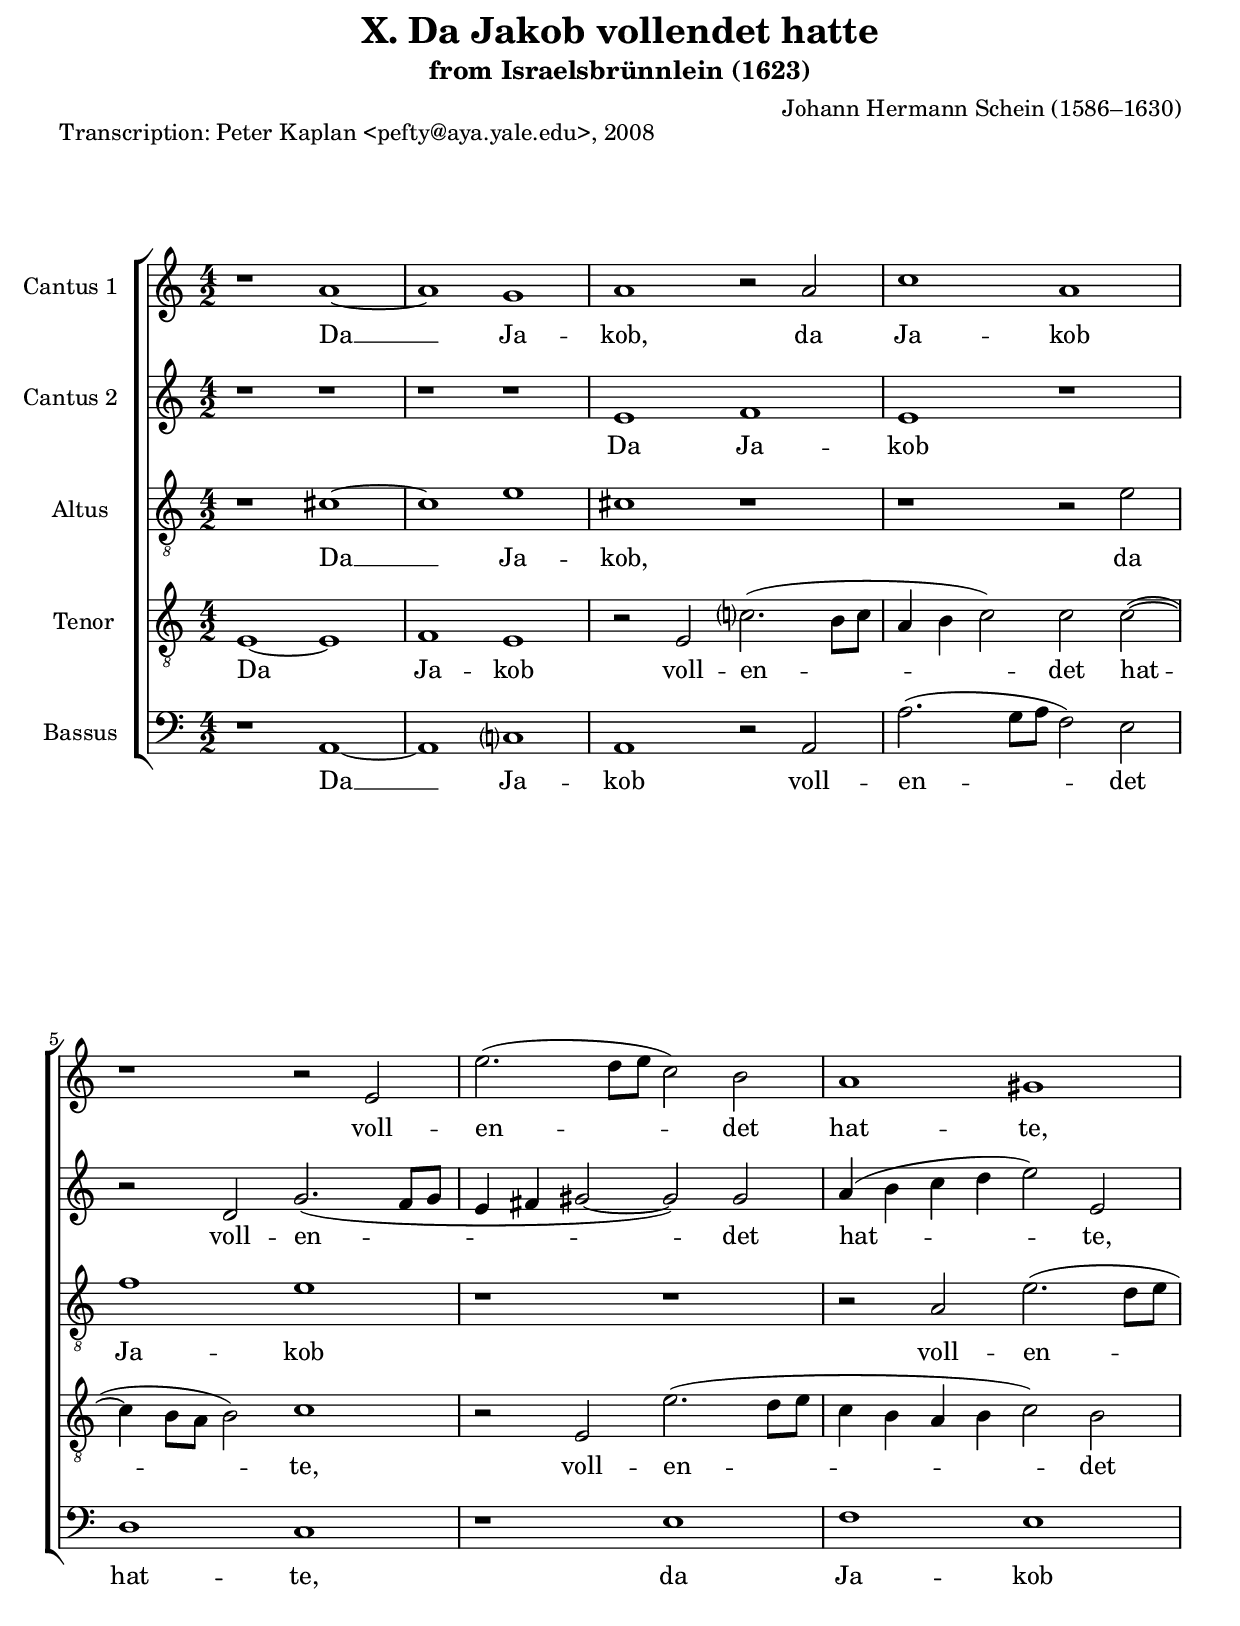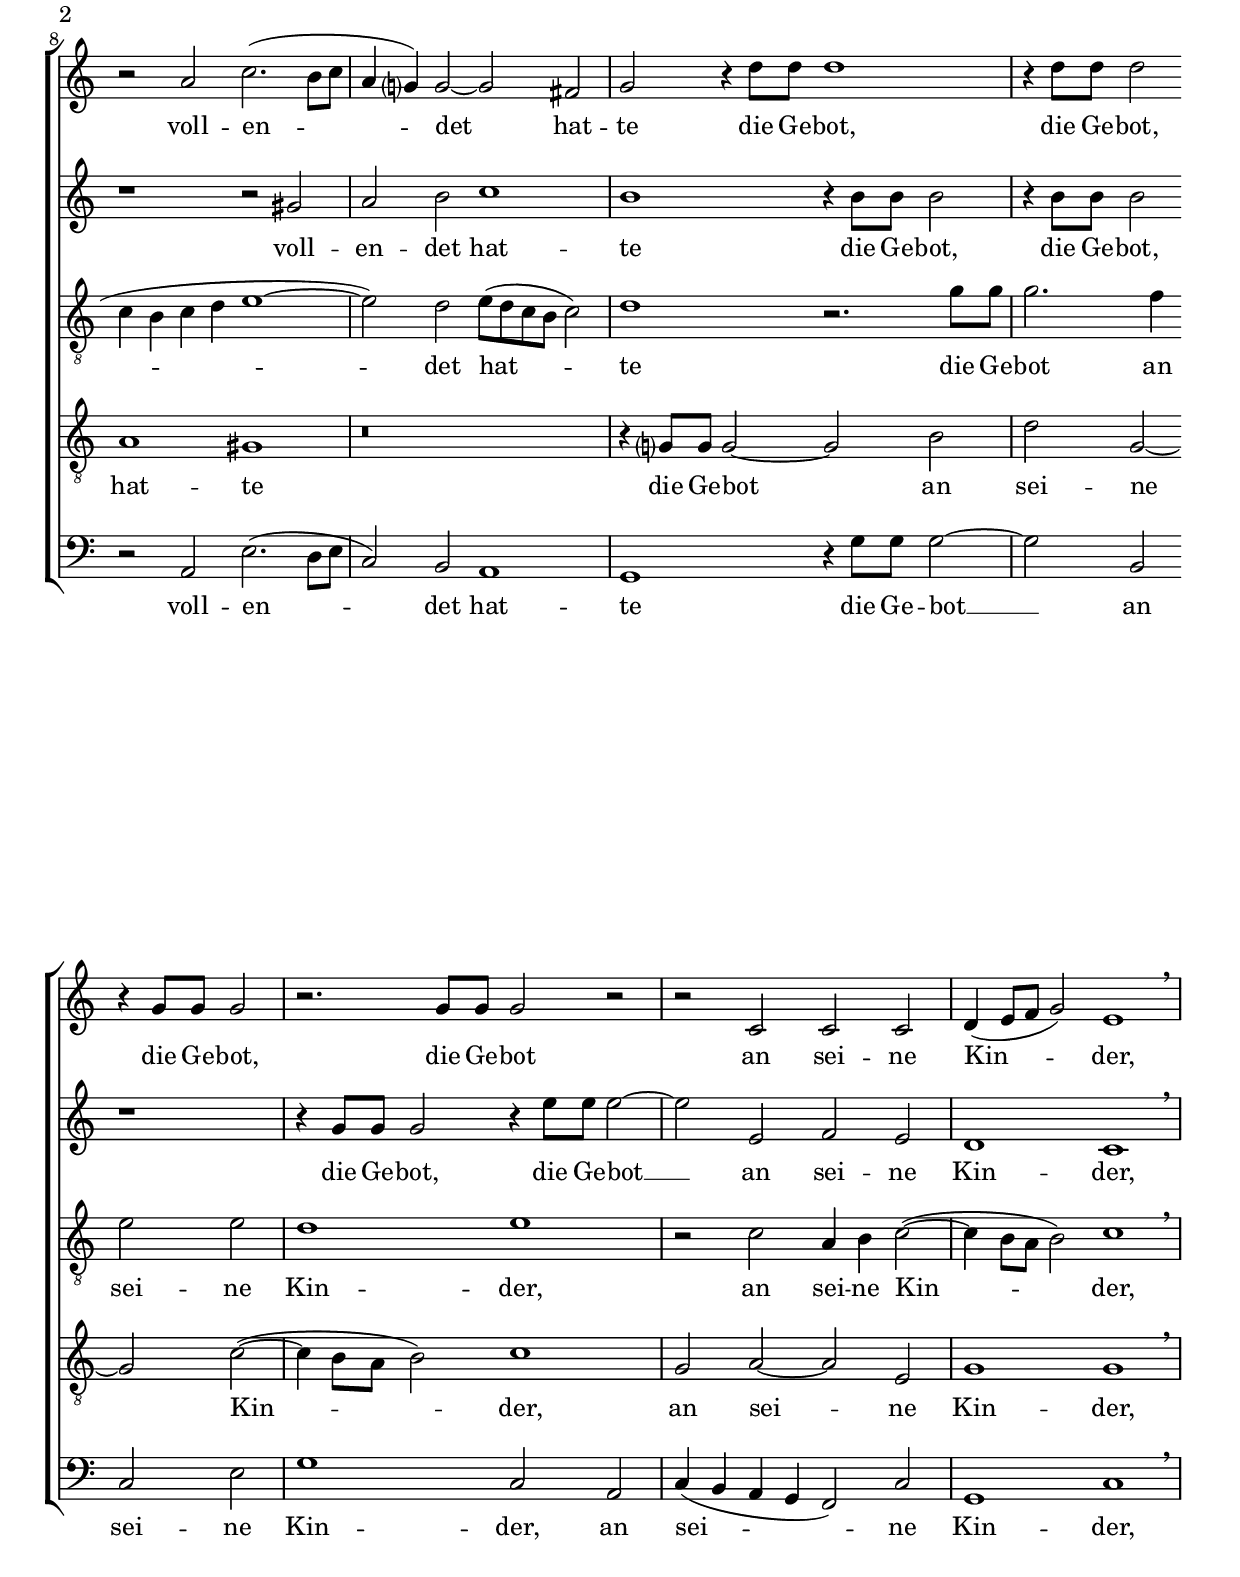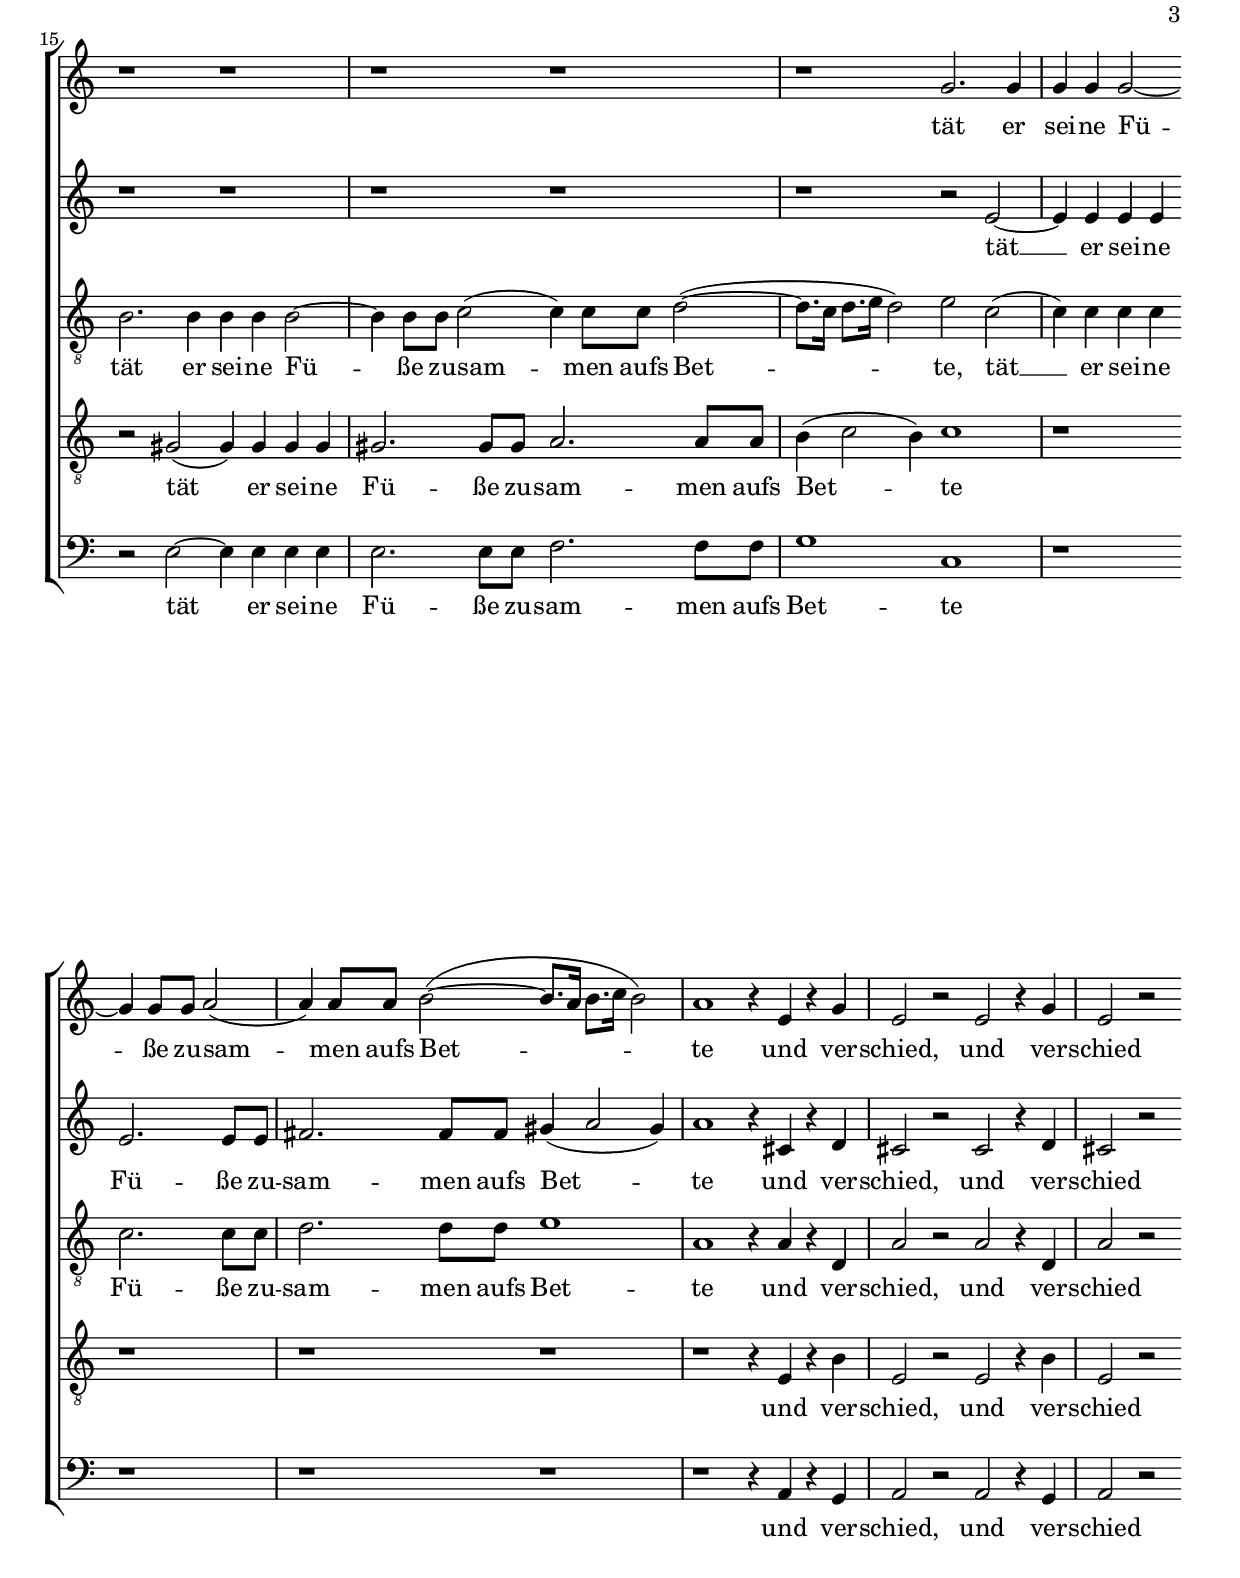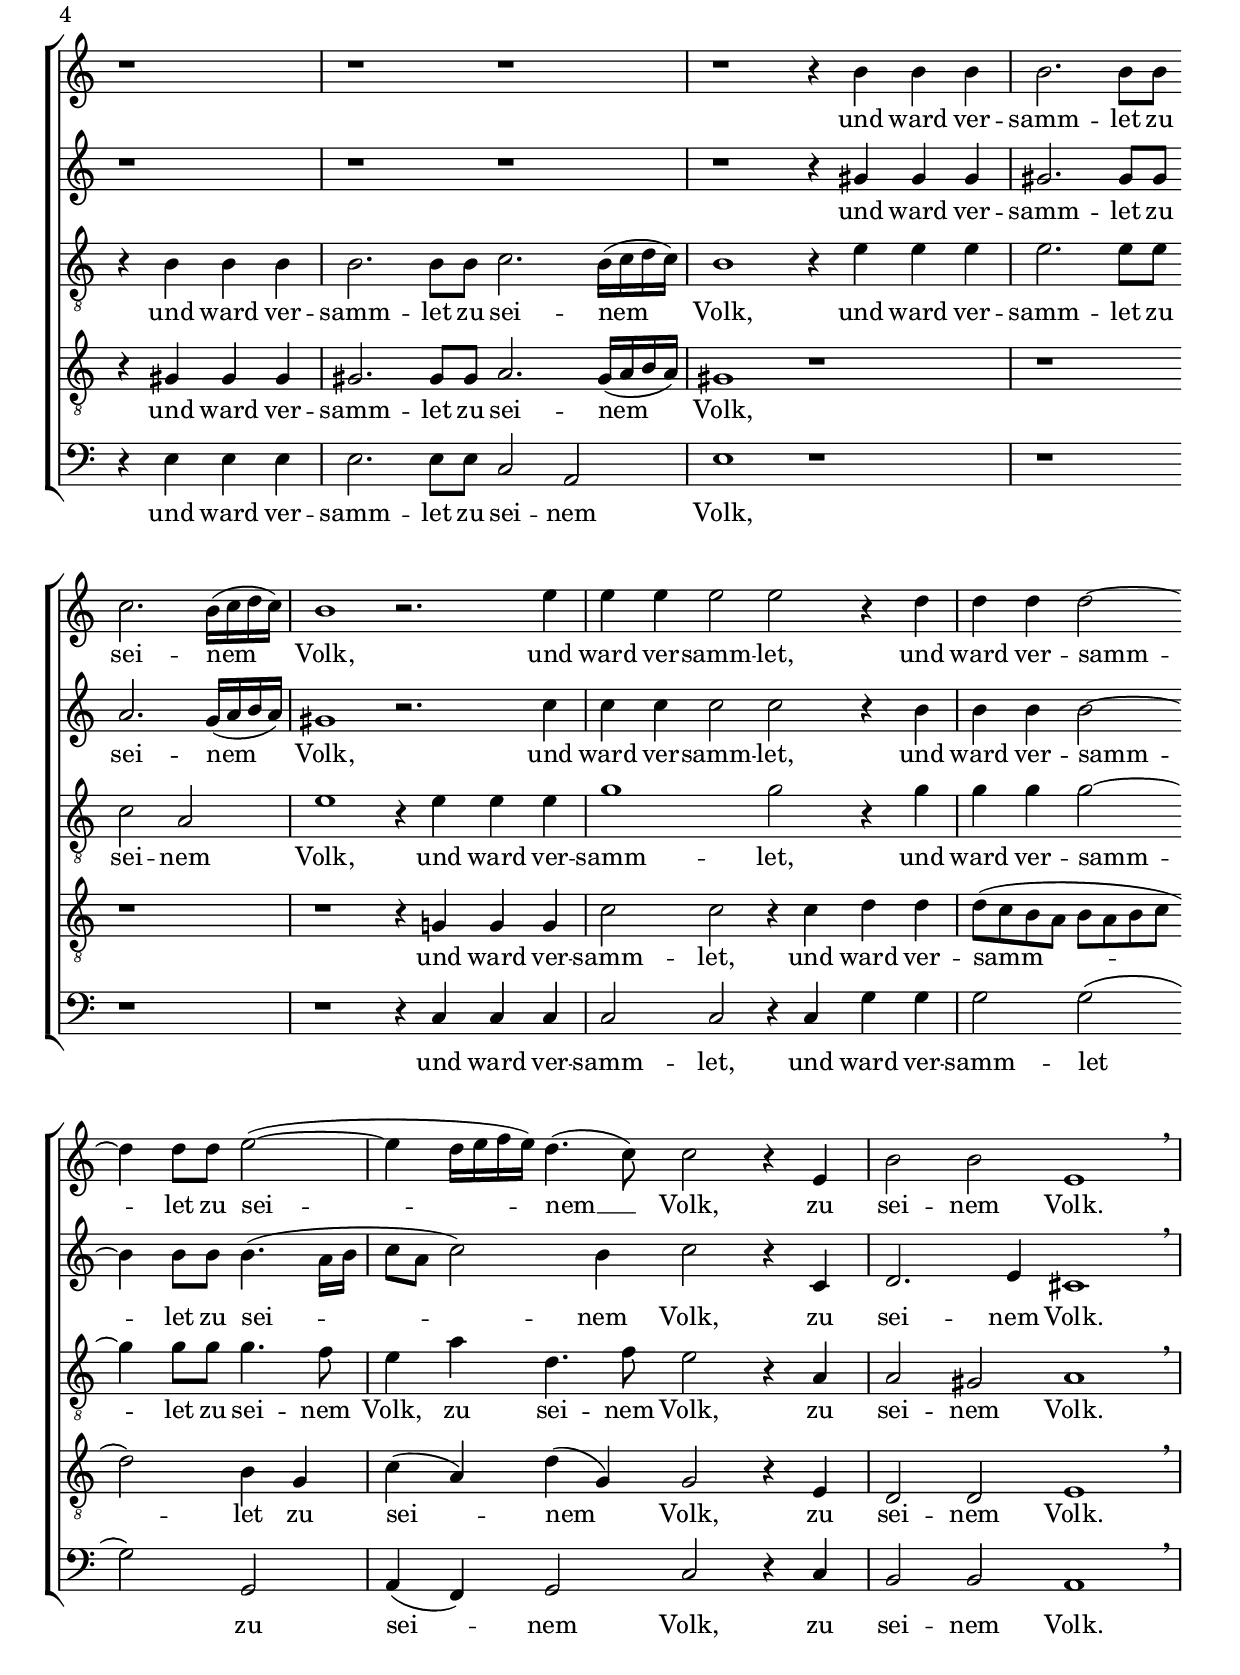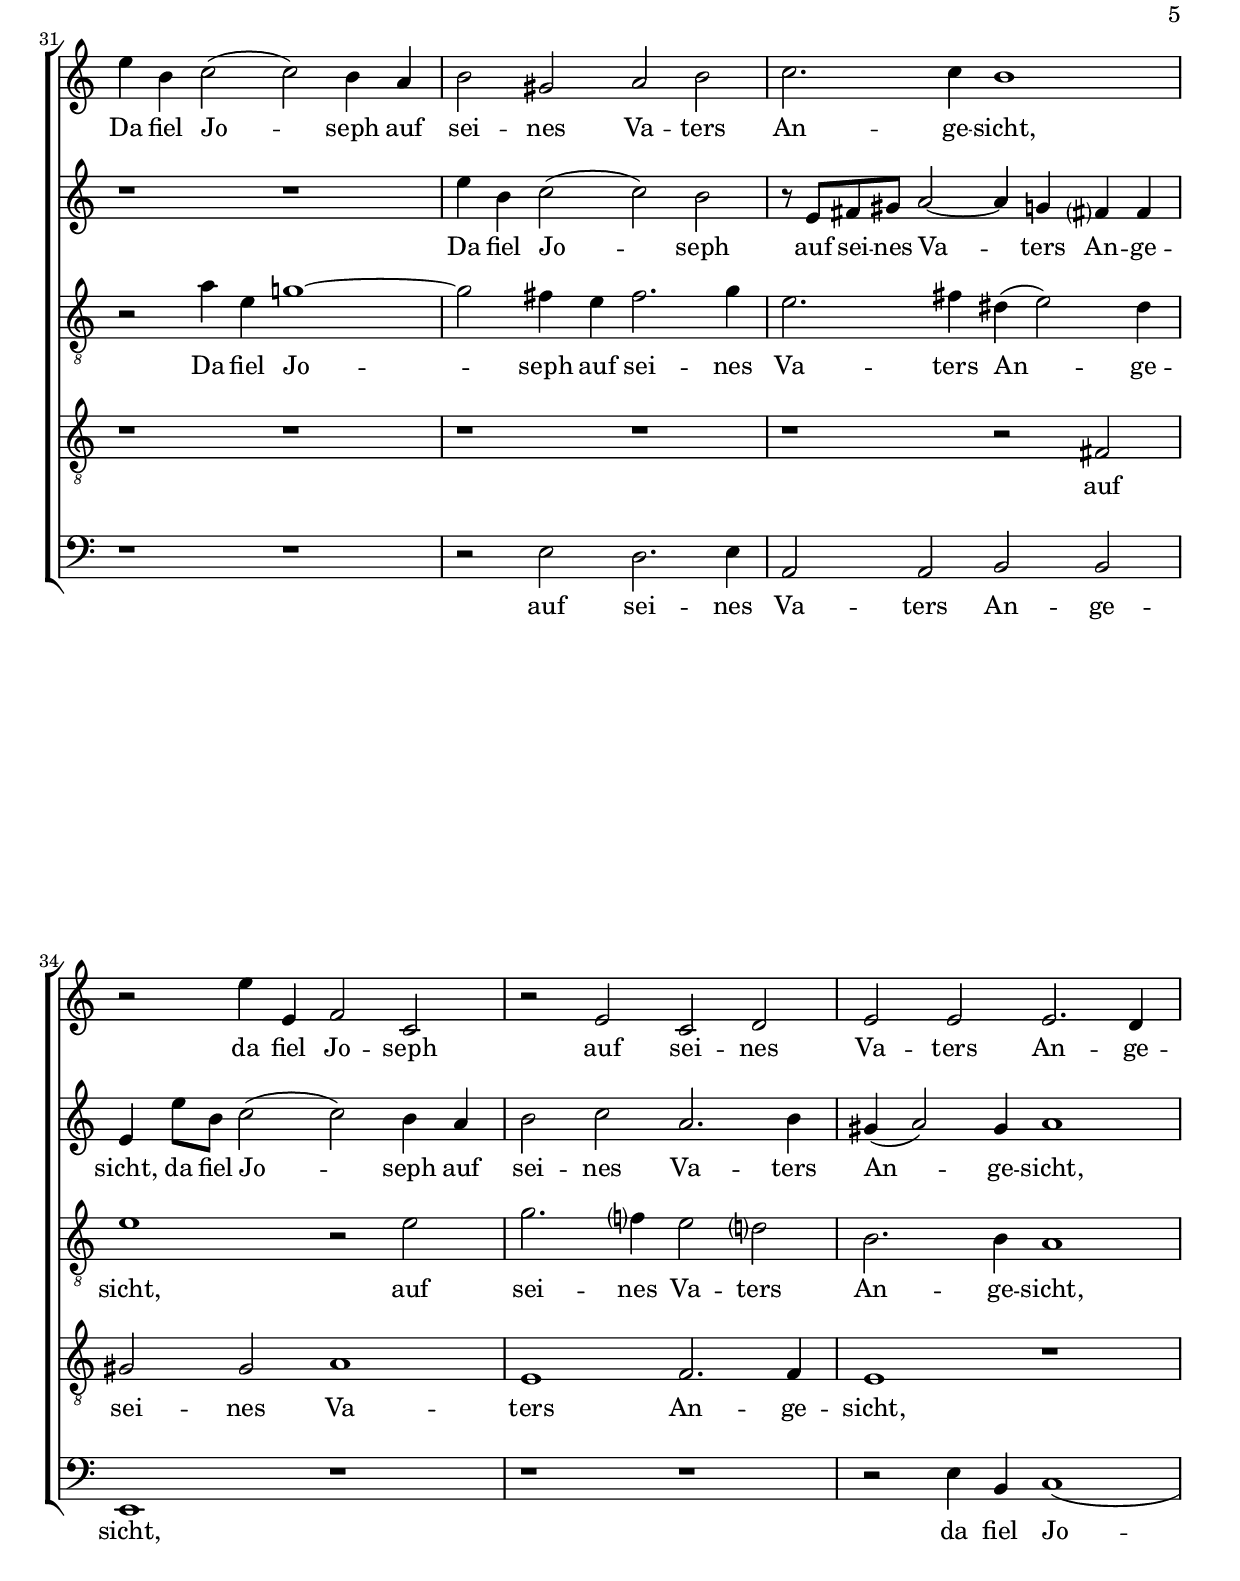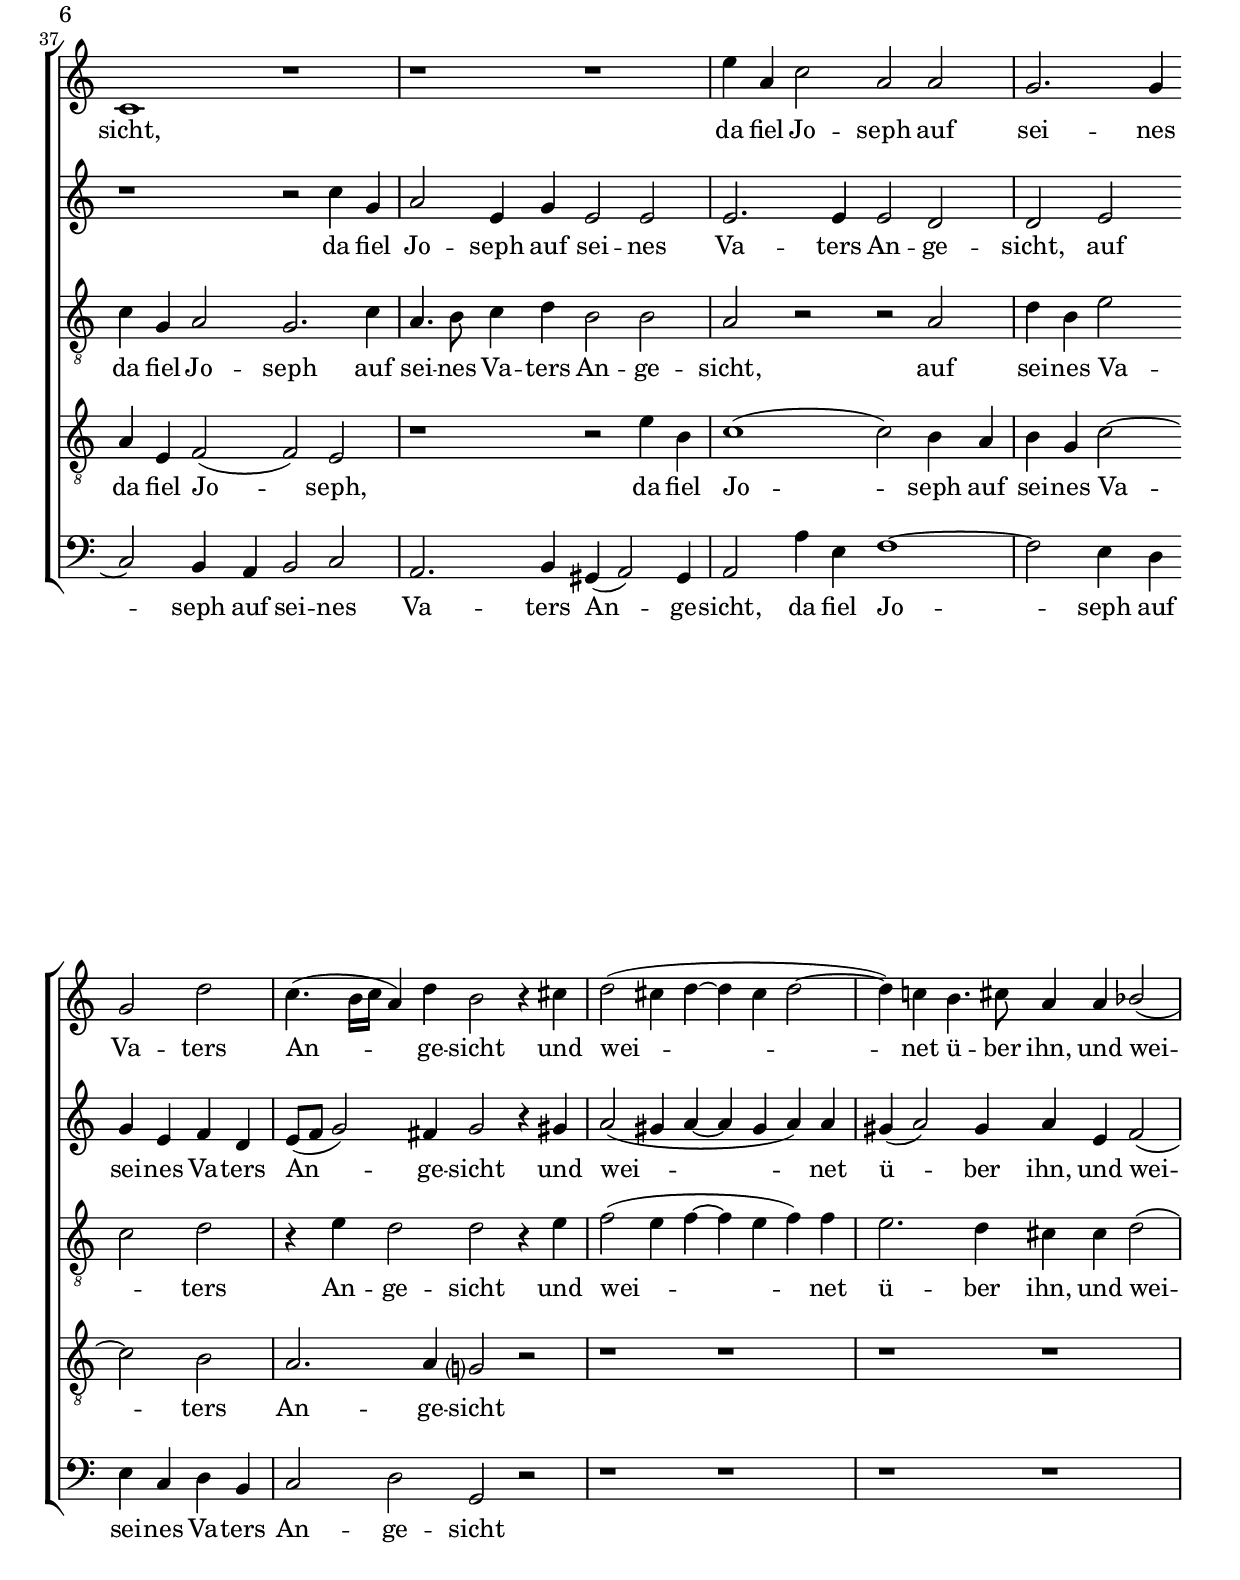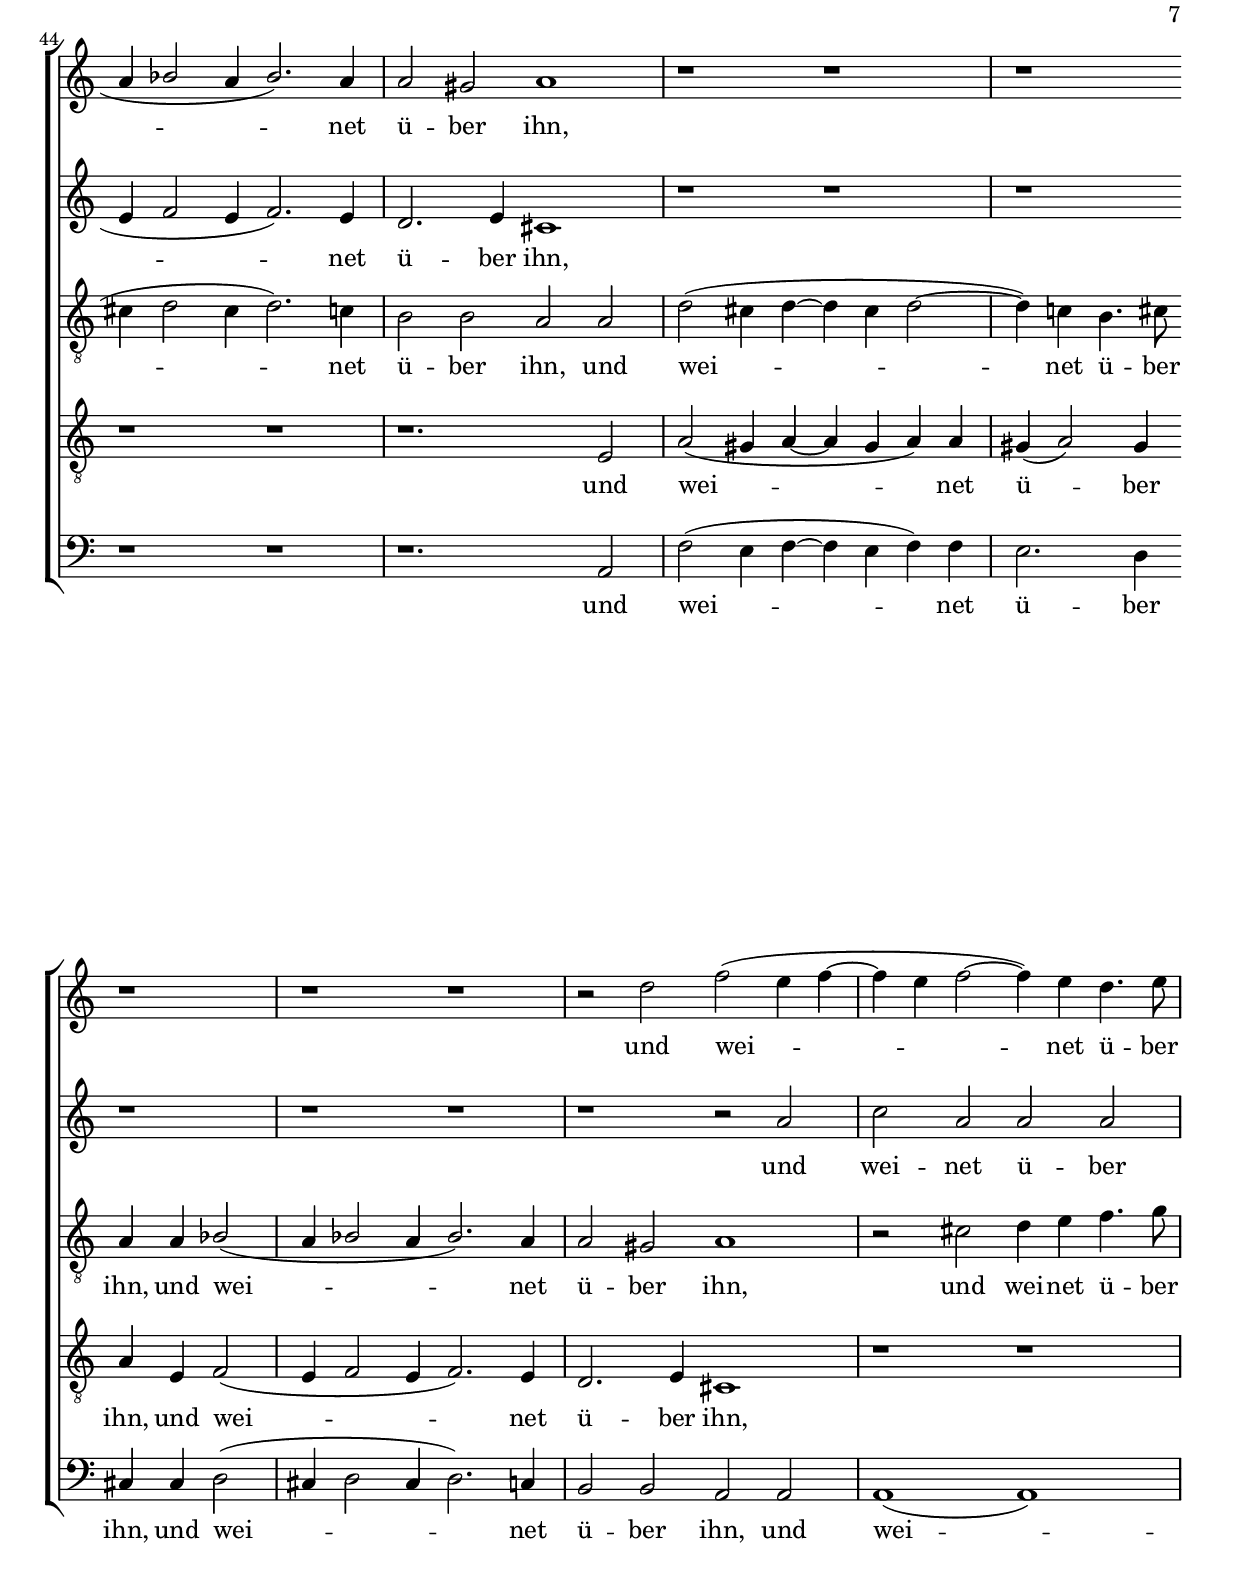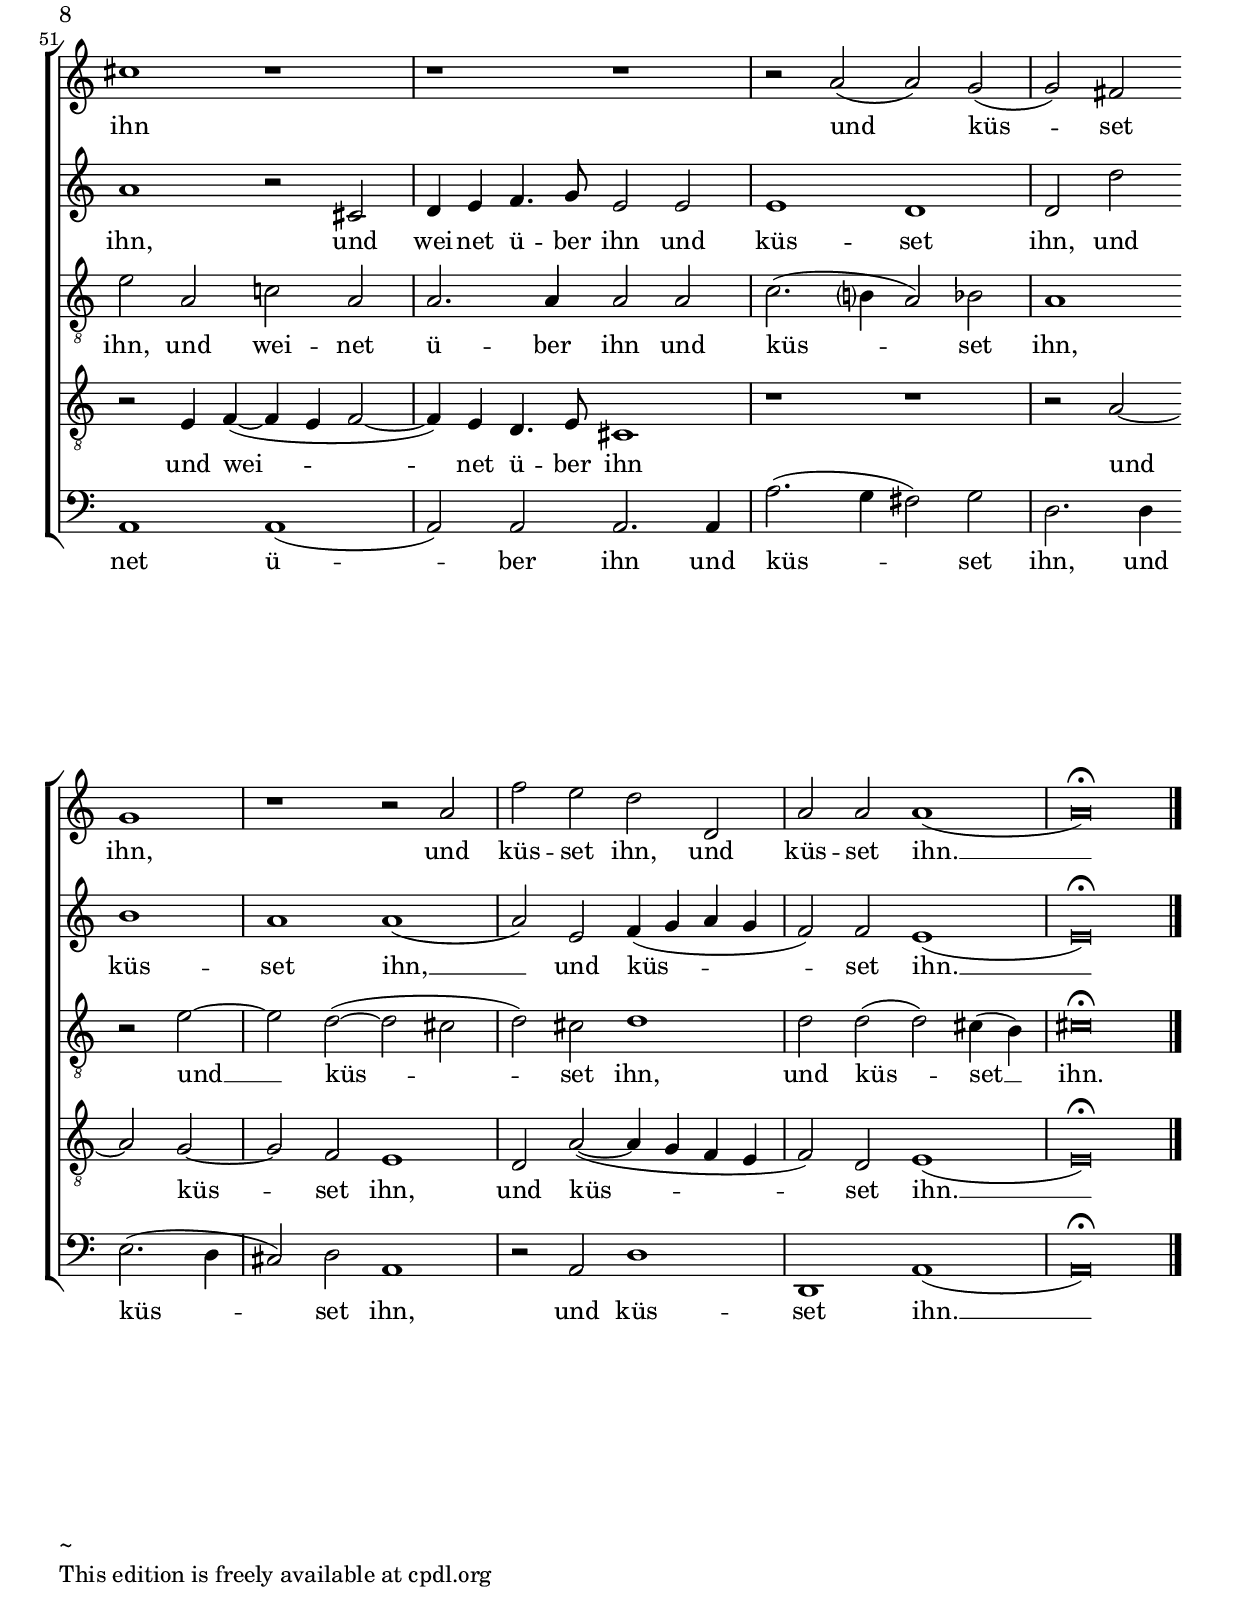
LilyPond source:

     \version "2.10.10"
\paper {
  between-system-space = 2.0\cm
  between-system-padding = #1
  ragged-bottom=##f
  ragged-last-bottom=##f
  bottom-margin = 1.8\cm
  top-margin = 0.1\cm
%  system-count = #6
  systemSeparatorMarkup = ""
}
\header {
    title = "X. Da Jakob vollendet hatte"
    subtitle = "from Israelsbrünnlein (1623)"
    composer = "Johann Hermann Schein (1586–1630)"
    date = "1623"
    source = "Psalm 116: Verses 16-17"
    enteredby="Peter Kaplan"
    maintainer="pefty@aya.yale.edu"
    piece ="Transcription: Peter Kaplan <pefty@aya.yale.edu>, 2008"
    texidoc = "I have tried to limit my own editorial markings and interpretations. 

Translation of text:
When Jacob had finished his charge to his sons, he drew up his feet into the bed, breathed his last, and was gathered to his people.
Then Joseph fell on his father's face, and wept over him and kissed him."
}

     \score { 
      <<
        \new ChoirStaff <<
        \new Staff = Superius <<
               {  
      <<
     \override Stem #'neutral-direction = #up 
     \override Staff.TimeSignature #'style = #'()
        \clef treble
        \key a \minor 
        \new Voice = "Superius" {
     \override NoteHead #'style = #'baroque
        \set Staff.midiInstrument = "synth voice"
        \set Staff.vocalName = "Cantus 1  "

\time 4/2
r1 \bar ":" a'1~
a'1 \bar ":" g'1
a'1 \bar ":" r2 a'
c''1 \bar ":" a'
% mm5
r1 \bar ":" r2 e'
e''2.( d''8 e''  \bar ":" c''2) b'
a'1 \bar ":" gis'
\pageBreak
r2 a' \bar ":" c''2.( b'8 c''     
a'4 g'?) g'2~ \bar ":" g' fis'2
% mm10
g'2 r4 d''8 d'' \bar ":" d''1
r4 d''8 d'' d''2 \bar ":" r4 g'8 g' g'2
r2. g'8 g' \bar ":" g'2 r
r2 c' \bar ":" c' c'
d'4( e'8 f' g'2) \bar ":" e'1
\breathe
\pageBreak
% mm15
r1 \bar ":" r
r1 \bar ":" r
r1  \bar ":"  g'2. g'4
g'4 g' g'2~  \bar ":" g'4 g'8 g' a'2(
a'4) a'8 a' b'2(~   \bar ":" b'8. a'16 b'8. c''16 b'2)
% mm20
a'1  \bar ":" r4 e' r g'
e'2 r  \bar ":" e' r4 g'
e'2 r  \bar ":"  
\pageBreak
                r1
r1 \bar ":" r
r1  \bar ":" r4 b' b' b' 
% mm25
b'2. b'8 b'  \bar ":" c''2. b'16( c'' d'' c'')
b'1  \bar ":" r2. e''4
e''4 e'' e''2  \bar ":" e'' r4 d''4
d''4 d'' d''2~  \bar ":" d''4 d''8 d'' e''2(~
e''4 d''16 e'' f'' e'') d''4.( c''8)  \bar ":" c''2 r4 e'
% mm30
b'2 b'  \bar ":" e'1
\breathe
\pageBreak
e''4 b' c''2(  \bar ":" c''2) b'4 a'
b'2 gis'  \bar ":" a' b'
c''2. c''4  \bar ":" b'1
r2 e''4 e'  \bar ":" f'2 c'
% mm35
r2 e'  \bar ":" c' d'
e'2 e'  \bar ":" e'2. d'4
\pageBreak
c'1  \bar ":" r
r1 \bar ":" r
e''4 a' c''2  \bar ":" a' a'
% mm40
g'2. g'4  \bar ":" g'2 d''
c''4.( b'16 c'' a'4) d''  \bar ":" b'2 r4 cis''4
d''2( cis''4 d''~  \bar ":" d'' cis''4 d''2~
d''4) c''! b'4. cis''8  \bar ":" a'4 a' 
\stemUp
                              bes'2(
a'4 bes'2 a'4  \bar ":" bes'2.) a'4
% mm45
a'2 gis'  \bar ":" a'1
\stemNeutral
r1 \bar ":" r
r1 \bar ":" r
r1 \bar ":" r
r2 d''2  \bar ":" f''2( e''4 f''~
% mm50
f''4 e'' f''2~  \bar ":" f''4) e''4 d''4. e''8 
cis''1  \bar ":" r
r1 \bar ":" r
r2 a'(  \bar ":" a') g'2(
g'2) fis'  \bar ":" g'1
% mm55
r1  \bar ":" r2 a'
f''2 e''  \bar ":" d'' d'
a'2 a'  \bar ":" a'1(
\override NoteHead #'style = #'baroque
a'\breve\fermata)
\bar "|."
}
>>
}

>>

\new Lyrics 
\lyricsto "Superius"
        { 
Da
__ Ja --
kob, da
Ja -- kob
voll --
en -- det
hat -- te,
voll -- en -- 
  det hat --
te die Ge -- bot,
die Ge -- bot, die Ge -- bot,
die Ge -- bot
an sei -- ne
Kin -- der,
tät er
sei -- ne Fü -- ße zu -- sam --
  men aufs Bet --
te und ver --
schied, und ver --
schied
und ward ver --
samm -- let zu sei -- nem
Volk, und
ward ver -- samm -- let, und 
ward ver -- samm -- let zu sei -- 
  nem __ Volk, zu 
sei -- nem Volk.
Da fiel Jo -- seph auf
sei -- nes Va -- ters
An -- ge -- sicht,
da fiel Jo -- seph 
auf sei -- nes 
Va -- ters An -- ge -- 
sicht,
da fiel Jo -- seph auf
sei -- nes Va -- ters
An -- ge -- sicht und
wei --
   net ü -- ber ihn, und wei --
   net
ü -- ber ihn,
und wei --
   net ü -- ber
ihn
und küs --
  set ihn,
und 
küs -- set ihn, und 
küs -- set ihn. 
__
}



        \new Staff = Altus <<
               {  
      <<
     \override Stem #'neutral-direction = #up 
     \override Staff.TimeSignature #'style = #'()
        \clef treble
        \key a \minor 
        \new Voice = "Altus" {
     \override NoteHead #'style = #'baroque
        \set Staff.midiInstrument = "synth voice"
        \set Staff.vocalName = "Cantus 2  "

\time 4/2
r1 \bar ":" r
r1 \bar ":" r
e'1 f'
e'1 r
r2 d' g'2.( f'8 g'
e'4 fis' gis'2~gis') gis'
a'4( b' c'' d'' e''2) e'
r1 r2 gis'
a'2 b' c''1
b'1 r4 b'8 b' b'2
r4 b'8 b' b'2 r1
r4 g'8 g' g'2 r4 e''8 e'' e''2~
e''2 e' f' e'
d'1 c'
\breathe
r1 \bar ":" r
r1 \bar ":" r
r1 r2 e'~
e'4 e' e' e' e'2. e'8 e'
fis'2. fis'8 fis' gis'4( a'2 gis'4)
a'1 r4 cis' r d'
cis'2 r cis'2 r4 d'
cis'2 r r1
r1 \bar ":" r
r1 r4 gis'4 gis' gis'
gis'2. gis'8 gis' a'2. gis'16( a' b' a')
gis'1 r2. c''4
c''4 c'' c''2 c''2 r4 b'
\stemDown
b'4 b' b'2~b'4 b'8 b' b'4.( a'16 b'
c''8 a' c''2) b'4 c''2 r4 
\stemNeutral
                          c' 
d'2. e'4 cis'1
\breathe
r1 \bar ":" r
e''4 b' c''2( c'') b'
r8 e' fis' gis' a'2~a'4 g'! fis'? fis'
e'4 e''8 b' c''2( c'') b'4 a'
b'2 c'' a'2. b'4
gis'4( a'2) gis'4 a'1
r1 r2 c''4 g'
a'2 e'4 g' e'2 e'
e'2. e'4 e'2 d'
d'2 e' g'4 e' f' d'
e'8( f' g'2) fis'4 g'2 r4 gis'4
a'2( gis'4 a'~a' gis' a') a'
gis'4( a'2) gis'4 a' e' f'2(
e'4 f'2 e'4 f'2.) e'4
d'2. e'4 cis'1
r1 \bar ":" r
r1 \bar ":" r
r1 \bar ":" r
r1 r2 a'
c''2 a' a' a' 
a'1 r2 cis'
d'4 e' f'4. g'8 e'2 e'
e'1 d'
d'2 d'' b'1
a'1 a'(
a'2) e' f'4( g' a' g'
f'2) f' e'1(
\override NoteHead #'style = #'baroque
e'\breve\fermata)
\bar "|."
}
>>
}

>>

\new Lyrics 
\lyricsto "Altus"
        { 

Da Ja --
kob
voll -- en -- 
   det
hat -- te,
voll -- 
en -- det hat --
te die Ge -- bot,
die Ge -- bot, 
die Ge -- bot, die Ge -- bot
__ an sei -- ne
Kin -- der,
tät 
__ er sei -- ne Fü -- ße zu -- 
sam -- men aufs Bet --
te und ver --
schied, und ver --
schied
und ward ver --
samm -- let zu sei -- nem
Volk, und
ward ver -- samm -- let, und 
ward ver -- samm -- let zu sei -- 
  nem Volk, zu 
sei -- nem Volk.
Da fiel Jo -- seph 
auf sei -- nes Va -- ters An -- ge -- 
sicht, da fiel Jo -- seph auf 
sei -- nes Va -- ters 
An -- ge -- sicht,
da fiel 
Jo -- seph auf sei -- nes 
Va -- ters An -- ge -- 
sicht, auf sei -- nes Va -- ters 
An -- ge -- sicht und
wei -- net 
ü -- ber ihn, und wei --
   net
ü -- ber ihn,
und 
wei -- net ü -- ber
ihn, und 
wei -- net ü -- ber ihn und 
küs -- set 
ihn, und küs -- 
set ihn, 
__ und küs -- 
  set ihn. 
__
}



        \new Staff = Tenorone <<
               {  
      <<
     \override Stem #'neutral-direction = #up 
     \override Staff.TimeSignature #'style = #'()
        \clef "G_8"
        \key a \minor 
        \new Voice = "Tenorone" {
     \override NoteHead #'style = #'baroque
        \set Staff.midiInstrument = "synth voice"
        \set Staff.vocalName = "Altus  "

\time 4/2
r1 cis'1~
cis'1 e'
cis'1 r
r1 r2 e'
f'1 e'1
r1 \bar ":" r
r2 a e'2.( d'8 e'
c'4 b c' d' e'1~
e'2) d' e'8( d' c' b c'2)
d'1 r2. g'8 g'
g'2. f'4 e'2 e'
d'1 e'1
r2 c' a4 b c'2(~
\stemDown
c'4 b8 a b2) c'1
\stemNeutral
\breathe
b2. b4 b b b2~
b4 b8 b c'2( c'4) c'8 c' d'2(~
d'8. c'16 d'8. e'16 d'2) e' c'(
c'4) c' c' c' c'2. c'8 c'
d'2. d'8 d' e'1
a1 r4 a r d
a2 r a2 r4 d
a2 r2 r4 b b b 
b2. b8 b c'2. b16( c' d' c')
b1 r4 e' e' e'
e'2. e'8 e' c'2 a
e'1 r4 e' e' e'
g'1 g'2 r4 g'4
g'4 g' g'2~g'4 g'8 g' g'4. f'8
e'4 a' d'4. f'8 e'2 r4 a4
a2 gis2 a1
\breathe
r2 a'4 e' g'!1~
g'2 fis'4 e' fis'2. g'4
e'2. fis'4 dis'( e'2) dis'4
e'1 r2 e'2
g'2. f'?4 e'2 d'?
b2. b4 a1
c'4 g a2 g2. c'4
a4. b8 c'4 d' b2 b
a2 r r a
d'4 b e'2~c' d'
r4 e'4 d'2 d' r4 e'
f'2( e'4 f'4~f' e' f') f'
e'2. d'4 cis' cis' d'2(
cis'4 d'2 cis'4 d'2.) c'!4
b2 b a a
d'2( cis'4 d'~d' cis' d'2~
d'4) c'!4 b4. cis'8 a4 a 
\stemUp
                         bes2(
a4 bes2 a4 bes2.) a4
a2 gis a1
\stemNeutral
r2 cis'2 d'4 e' f'4. g'8
e'2 a c'! a
a2. a4 a2 a
c'2.( b?4 a2) bes
a1 r2 e'2~
e'2 d'(~d' cis'
d'2) cis'2 d'1
d'2 d'( d') cis'4( b4)
\override NoteHead #'style = #'baroque
cis'\breve\fermata
\bar "|."

}
>>
}

>>

\new Lyrics 
\lyricsto "Tenorone"
        { 

 Da
__ Ja --
kob, 
da
Ja -- kob
voll --
en -- 
  det hat -- 
te die Ge -- 
bot an sei -- ne
Kin -- der,
an sei -- ne Kin -- 
  der,
tät er sei -- ne Fü -- 
  ße zu -- sam -- men aufs Bet --
  te, tät 
__ er sei -- ne Fü -- ße zu -- 
sam -- men aufs Bet --
te und ver --
schied, und ver --
schied und ward ver --
samm -- let zu sei -- nem
Volk, und ward ver --
samm -- let zu sei -- nem
Volk, und ward ver -- 
samm -- let, und 
ward ver -- samm -- let zu sei -- nem 
Volk, zu sei -- nem Volk, zu 
sei -- nem Volk.
Da fiel Jo -- 
  seph auf sei -- nes 
Va -- ters An -- ge -- 
sicht, auf 
sei -- nes Va -- ters 
An -- ge -- sicht,
da fiel Jo -- seph auf 
sei -- nes Va -- ters An -- ge -- 
sicht, auf
sei -- nes Va -- ters
An -- ge -- sicht und
wei -- net 
ü -- ber ihn, und wei --
   net
ü -- ber ihn, und 
wei --
   net ü -- ber ihn, und wei -- 
   net 
ü -- ber ihn,
und wei -- net ü -- ber 
ihn, und wei -- net 
ü -- ber ihn und 
küs -- set 
ihn, und 
__ küs -- 
set ihn, 
und küs -- set __
ihn. 

}


        \new Staff = Tenortwo <<
               {  
      <<
     \override Stem #'neutral-direction = #up 
     \override Staff.TimeSignature #'style = #'()
        \clef "G_8"
        \key a \minor 
        \new Voice = "Tenortwo" {
     \override NoteHead #'style = #'baroque
        \set Staff.midiInstrument = "synth voice"
        \set Staff.vocalName = "Tenor "

\time 4/2
\override NoteHead #'style = #'baroque
e1~e
f1 e
r2 e c'?2.(b8 c'
a4 b c'2) c' c'~(
\stemDown
c'4 b8 a8 b2) c'1
\stemNeutral
r2 e e'2.( d'8 e'
c'4 b a b c'2) b
a1 gis
r\breve
r4 g?8 g g2~g b
d'2 g2~g c'~(
\stemDown
c'4 b8 a b2) c'1
\stemNeutral
g2 a~a e
g1 g
\breathe
r2 gis2( gis4) gis gis gis
gis2. gis8 gis a2. a8 a 
b4( c'2 b4) c'1
r1 \bar ":" r
r1 \bar ":" r
r1 r4 e r b
e2 r e r4 b
e2 r2 r4 gis gis gis
gis2. gis8 gis a2. gis16( a b a)
gis1 r
r1 \bar ":" r
r1 r4 g! g g
c'2 c' r4 c' d' d'
d'8( c' b a b a b c' d'2) b4 g
c'4( a) d'( g) g2 r4 e
d2 d e1
\breathe
r1 \bar ":" r
r1 \bar ":" r
r1 r2 fis
gis2 gis a1
e1 f2. f4 
e1 r
a4 e f2( f) e
r1 r2 e'4 b 
c'1( c'2) b4 a
b4 g c'2~c' b
a2. a4 g?2 r
r1 \bar ":" r
r1 \bar ":" r
r1 \bar ":" r
r1. e2
a2( gis4 a~a gis a) a
gis4( a2) gis4 a e f2(
e4 f2 e4 f2.) e4
d2. e4 cis1
r1 \bar ":" r
r2 e4 f(~f e f2~
f4) e d4. e8 cis1
r1 \bar ":" r
r2 a~a g~
g2 f e1
d2 a2(~a4 g f e
f2) d e1(
\override NoteHead #'style = #'baroque
e\breve\fermata)
\bar "|."

}
>>
}

>>

\new Lyrics 
\lyricsto "Tenortwo"
        { 
Da
Ja -- kob
voll -- en -- 
  det hat -- 
  te,
voll -- en -- 
  det 
hat -- te 
die Ge -- bot an 
sei -- ne Kin -- 
  der,
an sei -- ne 
Kin -- der,
tät er sei -- ne 
Fü -- ße zu -- sam -- men aufs 
Bet -- te 
und ver --
schied, und ver --
schied und ward ver --
samm -- let zu sei -- nem
Volk, 
und ward ver -- 
samm -- let, und ward ver -- 
samm -- let zu 
sei -- nem Volk, zu 
sei -- nem Volk.
auf
sei -- nes Va -- 
ters An -- ge -- 
sicht,
da fiel Jo -- seph,
da fiel 
Jo -- seph auf 
sei -- nes Va -- ters 
An -- ge -- sicht
und
wei -- net 
ü -- ber ihn, und wei --
   net
ü -- ber ihn,
und wei --
   net ü -- ber ihn
und küs --
  set ihn,
und küs -- 
  set ihn. 
__
}


        \new Staff = Bassus <<
               {  
      <<
     \override Stem #'neutral-direction = #up 
     \override Staff.TimeSignature #'style = #'()
        \clef bass
        \key a \minor 
        \new Voice = "Bassus" {
     \override NoteHead #'style = #'baroque
        \set Staff.midiInstrument = "synth voice"
        \set Staff.vocalName = "Bassus  "

\time 4/2
r1 a,1~
a,1 c?
a,1 r2 a,2 
a2.( g8 a f2) e
d1 c
r1 e
f1 e
r2 a,2 e2.( d8 e
c2) b, a,1
g,1 r4 g8 g g2~
g2 b, c e
g1 c2 a,
c4( b, a, g, f,2) c
g,1 c
\breathe
r2 e2~e4 e e e
e2. e8 e f2. f8 f
g1 c
r1 \bar ":" r
r1 \bar ":" r
r1 r4 a,4 r g,
a,2 r a, r4 g,
a,2 r2 r4 e e e
e2. e8 e c2 a,
e1 r
r1 \bar ":" r
r1 r4 c c c
c2 c r4 c g g
g2 g( g) g,
a,4( f,) g,2 c r4 c
b,2 b, a,1
\breathe
r1 \bar ":" r
r2 e2 d2. e4
a,2 a, b, b,
e,1 r
r1 \bar ":" r
r2 e4 b, c1(
c2) b,4 a, b,2 c
a,2. b,4 gis,( a,2) gis,4
a,2 a4 e f1~
f2 e4 d e c d b,
c2 d g, r
r1 \bar ":" r
r1 \bar ":" r
r1 \bar ":" r
r1. a,2
f2( e4 f~f e f) f
e2. d4 cis cis d2(
cis4 d2 cis4 d2.) c4
b,2 b, a, a,
\override NoteHead #'style = #'baroque
a,1( \bar ":" a,)
a,1 a,1(
a,2) a, a,2. a,4
a2.( g4 fis2) g2
d2. d4 e2.( d4
cis2) d a,1
r2 a, d1
d,1 a,1(
\override NoteHead #'style = #'baroque
a,\breve\fermata)
\bar "|."
}
>>
}

>>

\new Lyrics 
\lyricsto "Bassus"
        { 

 Da
__ Ja --
kob voll --
en -- det
hat -- te,
da
Ja -- kob 
voll -- en -- 
  det hat --
te die Ge -- bot
__ an sei -- ne
Kin -- der, an 
sei -- ne
Kin -- der,
tät er sei -- ne 
Fü -- ße zu -- sam -- men aufs 
Bet -- te 
und ver --
schied, und ver --
schied und ward ver --
samm -- let zu sei -- nem
Volk, 
und ward ver -- 
samm -- let, und ward ver -- 
samm -- let zu 
sei -- nem Volk, zu 
sei -- nem Volk.
auf sei -- nes 
Va -- ters An -- ge -- 
sicht,
da fiel Jo -- 
  seph auf sei -- nes 
Va -- ters An -- ge -- 
sicht, da fiel Jo -- 
  seph auf sei -- nes Va -- ters
An -- ge -- sicht 
und
wei -- net 
ü -- ber ihn, und wei --
   net
ü -- ber ihn, und 
wei --
net ü -- 
  ber ihn und 
küs -- set 
ihn, und küs -- 
  set ihn, 
und küs -- 
set ihn. 
__

}


>>


>>
   






%{
\midi { 
\context { 
\Score 
tempoWholesPerMinute = #(ly:make-moment 120 4) 
} 
} 
%}







     }
\layout { 
         \context { 
          \Staff \consists "Horizontal_bracket_engraver" 
          }
         }
\markup{\column{\line{ ~ } \line{This edition is freely available at cpdl.org}} 
} 



















